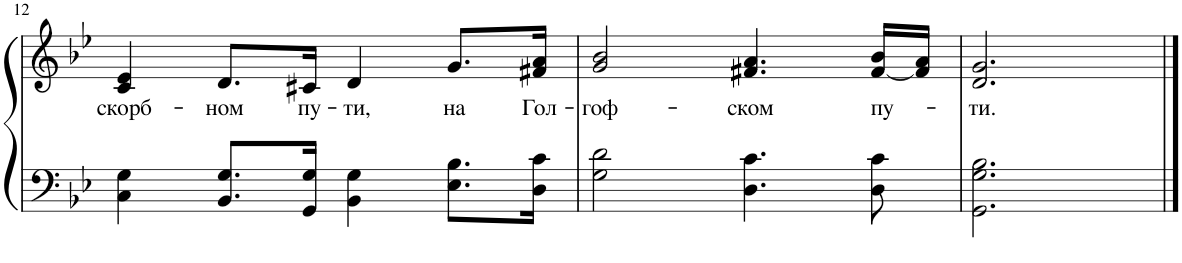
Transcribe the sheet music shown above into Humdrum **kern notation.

**kern	**kern	**text
*part1	*part1	*part1
*staff2	*staff1	*staff1
*I"Piano	*	*
*I'Pno.	*	*
!!LO:PB:g=z
*clefF4	*clefG2	*
*k[b-e-]	*k[b-e-]	*
*M4/4	*M4/4	*
=12	=12	=12
!	!	!LO:LY:b
4C\ 4G\	4c/ 4e-/	скорб-
!	!	!LO:LY:b
8.BB-/ 8.G/L	8.d/L	-ном
!	!	!LO:LY:b
16GG/ 16G/Jk	16c#X/Jk	пу-
!	!	!LO:LY:b
4BB-\ 4G\	4d/	-ти,
!	!	!LO:LY:b
8.E-\ 8.B-\L	8.g/L	на
!	!	!LO:LY:b
16D\ 16c\Jk	16f#X/ 16a/Jk	Гол-
=13	=13	=13
!	!	!LO:LY:b
2G\ 2d\	2g/ 2b-/	-гоф-
!	!	!LO:LY:b
4.D\ 4.c\	4.f#X/ 4.a/	-ском
!	!	!LO:LY:b
8D\ 8c\	[16f#/ 16b-/LL	пу-
.	16f#/] 16a/JJ	.
=14	=14	=14
!	!	!LO:LY:b
2.GG\ 2.G\ 2.B-\	2.d/ 2.g/	-ти.
==	==	==
*-	*-	*-
